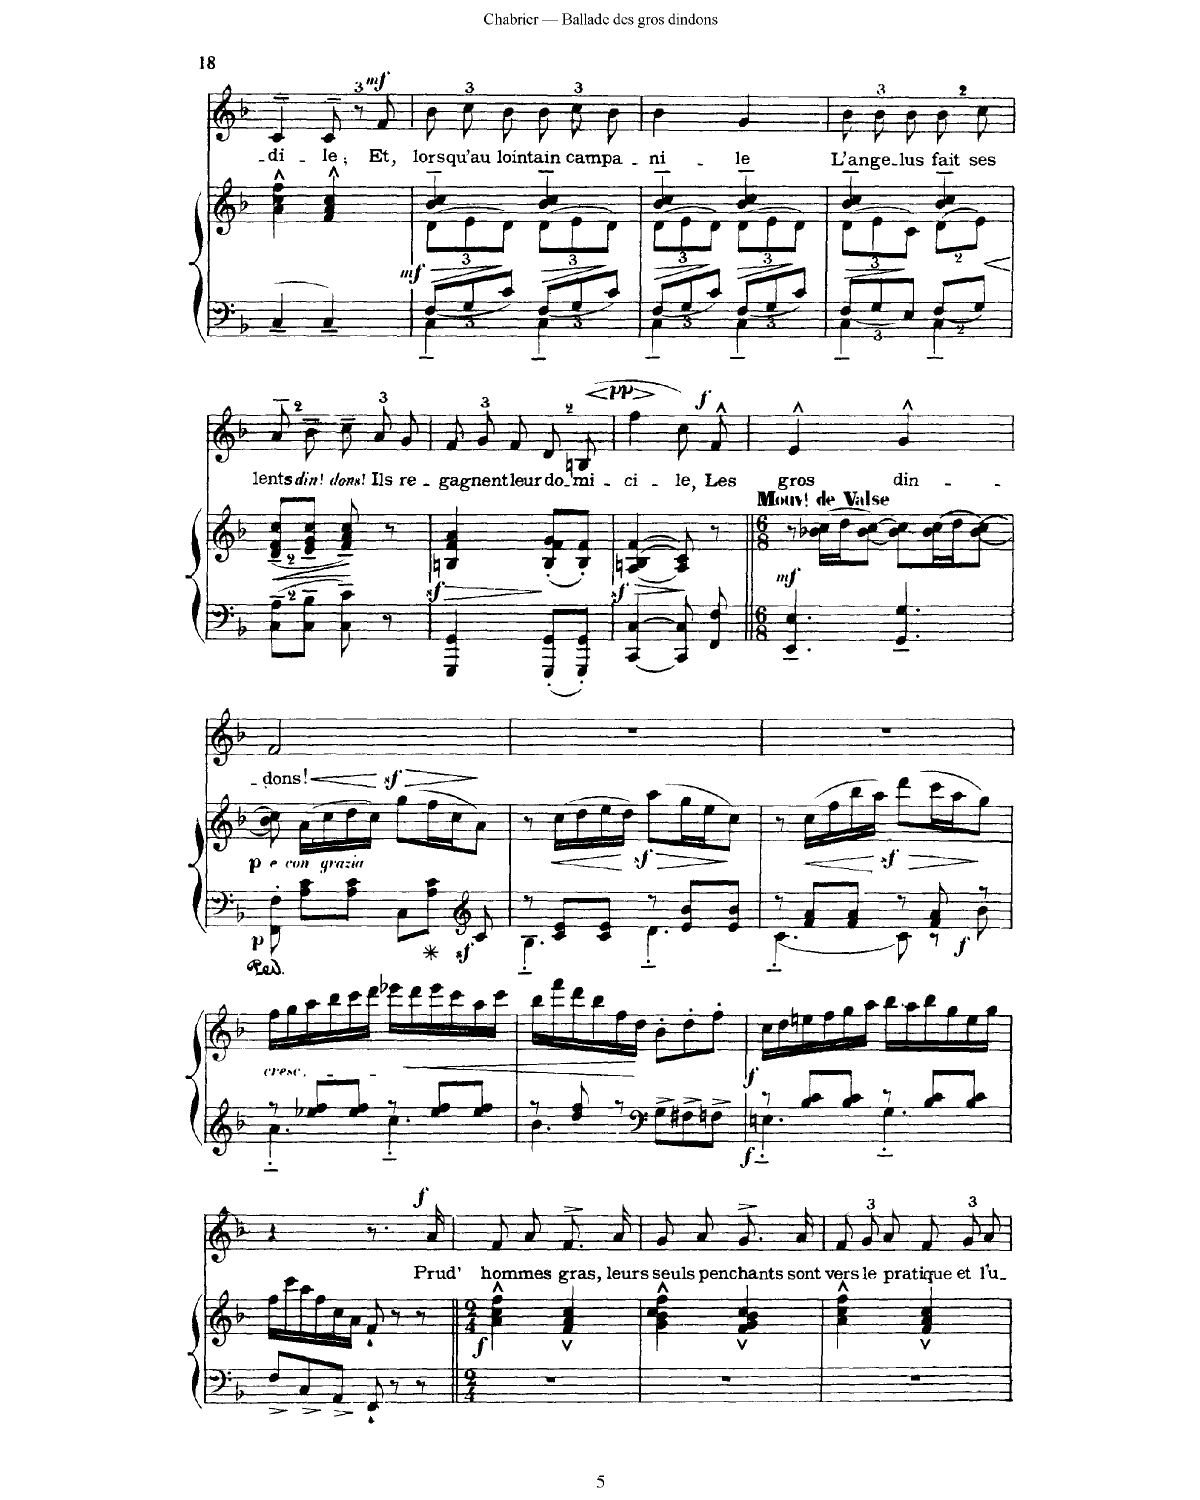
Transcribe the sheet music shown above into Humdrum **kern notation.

**kern	**kern	**dynam	**kern	**text	**dynam
*part2	*part2	*part2	*part1	*part1	*part1
*staff3	*staff2	*staff2/3	*staff1	*staff1	*staff1
*I"Piano	*	*	*I"Voice	*	*
*I'Pno	*	*	*	*	*
*clefF4	*clefG2	*	*clefG2	*	*
*k[b-]	*k[b-]	*	*k[b-]	*	*
*M2/4	*M2/4	*	*M2/4	*	*
=55	=55	=55	=55	=55	=55
4C~/	4a\^^ 4cc\^^ 4ff\^^	.	4c~>/	di-	.
*	*	*	*Xbrackettup	*	*
4C~/	4f/^^ 4a/^^ 4cc/^^	.	12c~>/	-le,	.
.	.	.	12r	.	.
.	.	.	12f/	Et,	.
=56	=56	=56	=56	=56	=56
*Xbrackettup	*	*	*	*	*
*^	*	*	*	*	*
!	!	!	!LO:HP:b	!	!	!
*	*	*^	*	*	*	*
*	*	*	*Xbrackettup	*	*	*	*
!	!	!	!	!LO:DY:n=1:b	!	!	!
12F/L	4C~\	4b-/ 4cc/	(>12d\L	> mf	12b-\L	lors-	.
12G/	.	.	12e\	.	12cc\	-qu'au	.
12c/J	.	.	12d\J)	.	12b-\J	loin-	.
!	!	!	!	!LO:HP:b	!	!	!
12F/L	4C~\	4b-/ 4cc/	(>12d\L	>	12b-\L	-tain	.
12G/	.	.	12e\	.	12cc\	cam-	.
12c/J	.	.	12d\J)	.	12b-\J	-pa-	.
*v	*v	*	*	*	*	*	*
*	*v	*v	*	*	*	*
.	.	]	.	.	.
=57	=57	=57	=57	=57	=57
*^	*	*	*	*	*
!	!	!	!LO:HP:b	!	!	!
*	*	*^	*	*	*	*
12F/L	4C~\	4b-/~> 4cc/~>	(>12d\L	>	4b-\	-ni-	.
12G/	.	.	12e\	.	.	.	.
12c/J	.	.	12d\J)	.	.	.	.
!	!	!	!	!LO:HP:n=1:b	!	!	!
12F/L	4C~\	4b-/~> 4cc/~>	(>12d\L	] >	4g/	-le	.
12G/	.	.	12e\	.	.	.	.
12c/J	.	.	12d\J)	.	.	.	.
*v	*v	*	*	*	*	*	*
*	*v	*v	*	*	*	*
.	.	]	.	.	.
=58	=58	=58	=58	=58	=58
*^	*	*	*	*	*
!	!	!	!LO:HP:b	!	!	!
*	*	*^	*	*	*	*
12F/L	4C~\	4b-/~> 4cc/~>	(>12d\L	>	12b-\L	L'an-	.
12G/	.	.	12e\	.	12b-\	-ge-	.
12E/J	.	.	12c\J)	.	12b-\J	-lus	.
8F/L	4C~\	4b-/~ 4cc/~	(>8d\L	]	8b-\L	fait	.
8G/J	.	.	8e\J)	.	8cc\J	ses	.
*v	*v	*	*	*	*	*	*
=59	=59	=59	=59	=59	=59	=59
!	!	!	!LO:HP:b	!	!	!
*	*v	*v	*	*	*	*
8C\~ 8A\~L	(8d/~ 8f/~ 8cc/~L	<	8a~>/L	lents	.
8C\~ 8B-\~J	8e/~ 8g/~ 8cc/~J	.	8b-~/J	din!	.
8C\~ 8c\~	8f/~ 8a/~ 8cc/~)	.	12cc~/L	don!	.
.	.	.	12a/	Ils	.
8r	8r	]	.	.	.
.	.	.	12g/J	re-	.
=60	=60	=60	=60	=60	=60
!	!	!LO:HP:b	!	!	!
4GGG/ 4GG/	4Bn/z< 4f/z< 4a/z<	>	12f/L	-ga-	.
.	.	.	12g/	-gnent	.
.	.	.	12f/J	leur	.
8GGG/' 8GG/'L	(8B/' 8f/' 8g/'L	[	8d/L	do-	.
!	!	!	!	!	!LO:HP:b
8GGG/' 8GG/'J	8B/' 8f/'J)	.	(>8Bn/J	-mi-	<
.	.	.	.	.	[
=61	=61	=61	=61	=61	=61
!	!	!LO:HP:b	!	!	!LO:HP:b
!	!	!	!	!	!LO:DY:n=1:a
[<4CC/ [>4C/	(>([<4A/z< 4Bn/z< 4f/z<	>	4ff\	-ci-	> pp
8CC/] 8C/]	8A/] 8c/))	]	8cc/L)	-le,	]
!	!	!	!	!	!LO:DY:n=2:a
8FF/ 8F/	8r	.	8f^^/J	les	f
=62||	=62||	=62||	=62||	=62||	=62||
*M6/8	*M6/8	*	*M6/8	*	*
!	!	!LO:DY:a=2	!	!	!
4.EE/~ 4.E/~	8r	mf	4.e^^/	gros	.
!	!LO:TX:a:B:t=Mouvt. de Valse	!	!	!	!
.	(>16b-X\ 16cc\LL	.	.	.	.
.	16dd\J	.	.	.	.
.	[<8b-\ [>8cc\J)	.	.	.	.
4.GG/~ 4.G/~	8b-\] 8cc\]L	.	4.g^^/	din-	.
.	(>16b-\ 16cc\L	.	.	.	.
.	16dd\J	.	.	.	.
.	[8b-\ [8cc\J)	.	.	.	.
=63	=63	=63	=63	=63	=63
!	!	!LO:DY:b=2	!	!	!
!	!	!LO:DY:n=1:b	!	!	!
!	!	!LO:DY:n=2:b	!	!	!
8FF\' 8F\'	8b-\] 8cc\]	p p other-dynamics	2.f/	-dons!	.
!	!	!LO:HP:b	!	!	!
8A\ 8c\L	(16a\LL	<	.	.	.
.	16cc\	.	.	.	.
8A\ 8c\J	16dd\	.	.	.	.
.	16cc\JJ)	.	.	.	.
!	!	!LO:HP:n=1:b	!	!	!
8C\L	(>8ggz>\L	] >	.	.	.
8A\ 8c\J	16ff\L	.	.	.	.
.	16cc\J	.	.	.	.
*clefG2	*	*	*	*	*
8cz</	8a\J)	[	.	.	.
=64	=64	=64	=64	=64	=64
*^	*	*	*	*	*
8r	4.B-'~\	8r	.	2.r	.	.
!	!	!	!LO:HP:b	!	!	!
8c/ 8e/L	.	(>16cc\LL	<	.	.	.
.	.	16dd\	.	.	.	.
8c/ 8e/J	.	16ee\	.	.	.	.
.	.	16dd\JJ)	.	.	.	.
!	!	!	!LO:HP:n=1:b	!	!	!
8r	4.d'~\	(>8aaz<\L	] >	.	.	.
8e/ 8b-/L	.	16gg\L	.	.	.	.
.	.	16ee\J	.	.	.	.
8e/ 8b-/J	.	8cc\J)	[	.	.	.
=65	=65	=65	=65	=65	=65	=65
8r	[<4c'~\	8r	.	2.r	.	.
!	!	!	!LO:HP:b	!	!	!
8f/ 8a/L	.	(>16cc\LL	<	.	.	.
.	.	16ff\	.	.	.	.
8f/ 8a/J	8ryy	16bb-\	.	.	.	.
.	.	16aa\JJ)	.	.	.	.
!	!	!	!LO:HP:n=1:b	!	!	!
8r	8c\]	(>8dddz<\L	] >	.	.	.
8f/ 8a/	8r	16ccc\L	.	.	.	.
.	.	16aa\J	.	.	.	.
!	!	!	!LO:DY:n=1:b=2	!	!	!
8r	8b-\	8gg\J)	[ sf	.	.	.
=66	=66	=66	=66	=66	=66	=66
!	!	!LO:TX:b:i:t=cresc.	!	!	!	!
8r	4.a'~\	16ff\LL	.	2.r	.	.
.	.	16gg\	.	.	.	.
8ee-X/ 8ff/L	.	16aa\	.	.	.	.
.	.	16bb-\	.	.	.	.
8ee-/ 8ff/J	.	16ccc\	.	.	.	.
.	.	16ddd\JJ	.	.	.	.
!	!	!	!LO:HP:b	!	!	!
8r	4.cc'~\	16eee-X\LL	<	.	.	.
.	.	16ddd\	.	.	.	.
8ee-/ 8ff/L	.	16eee-\	.	.	.	.
.	.	16ccc\	.	.	.	.
8ee-/ 8ff/J	.	16aa\	.	.	.	.
.	.	16ccc\JJ	.	.	.	.
=67	=67	=67	=67	=67	=67	=67
8r	4.b-\	16bb-\LL	.	2.r	.	.
.	.	16fff\	.	.	.	.
8dd/ 8ff/	.	16ddd\	.	.	.	.
.	.	16bb-\	.	.	.	.
8r	.	16ff\	.	.	.	.
.	.	16dd\JJ	.	.	.	.
*clefF4	*	*	*	*	*	*
8G^\L	4.ryy	8b-'\L	]	.	.	.
8F#X^\	.	8dd'\	.	.	.	.
8Fn^\J	.	8ff'\J	.	.	.	.
=68	=68	=68	=68	=68	=68	=68
!	!	!	!LO:DY:b=2	!	!	!
!	!	!	!LO:DY:n=1:b	!	!	!
8r	4.En'~\	16cc\LL	f f	2.r	.	.
.	.	16dd\	.	.	.	.
8B-/ 8c/L	.	16een\	.	.	.	.
.	.	16ff\	.	.	.	.
8B-/ 8c/J	.	16gg\	.	.	.	.
.	.	16aa\JJ	.	.	.	.
8r	4.G'~\	16bb-\LL	.	.	.	.
.	.	16aa\	.	.	.	.
8B-/ 8c/L	.	16bb-\	.	.	.	.
.	.	16gg\	.	.	.	.
8B-/ 8c/J	.	16ee\	.	.	.	.
.	.	16gg\JJ	.	.	.	.
*v	*v	*	*	*	*	*
.	.	[	.	.	.
=69	=69	=69	=69	=69	=69
8F^/L	16ff\LL	.	4r	.	.
.	16ccc\	.	.	.	.
8C^/	16aa\	.	.	.	.
.	16ff\	.	.	.	.
8AA^/J	16cc\	.	8ryy	.	.
.	16a\JJ	.	.	.	.
8FF`/	8f`/	.	8.r	.	.
8r	8r	.	.	.	.
.	.	.	8ryy	.	.
8r	8r	.	.	.	.
!	!	!	!	!	!LO:DY:a
.	.	.	16a/	Prud'	f
=70||	=70||	=70||	=70||	=70||	=70||
*M2/4	*M2/4	*	*M2/4	*	*
!	!	!LO:DY:b	!	!	!
2r	4a\^^ 4cc\^^ 4ff\^^	f	8f/L	hom-	.
.	.	.	8a/J	-mes	.
.	4f/^^ 4a/^^ 4cc/^^	.	8.f^>/L	gras,	.
.	.	.	16a/Jk	leurs	.
=71	=71	=71	=71	=71	=71
2r	4g\^^ 4b-\^^ 4cc\^^ 4ff\^^	.	8g/L	seuls	.
.	.	.	8a/J	pen-	.
.	4f/^^ 4g/^^ 4b-/^^ 4cc/^^	.	8.g^>/L	-chants	.
.	.	.	16a/Jk	sont	.
=72	=72	=72	=72	=72	=72
2r	4a\^^ 4cc\^^ 4ff\^^	.	12f/L	vers	.
.	.	.	12g/	le	.
.	.	.	12a/J	pra-	.
.	4f/^^ 4a/^^ 4cc/^^	.	12f/L	-tique	.
.	.	.	12g/	et	.
.	.	.	12a/J	l'u	.
=	=	=	=	=	=
*-	*-	*-	*-	*-	*-
